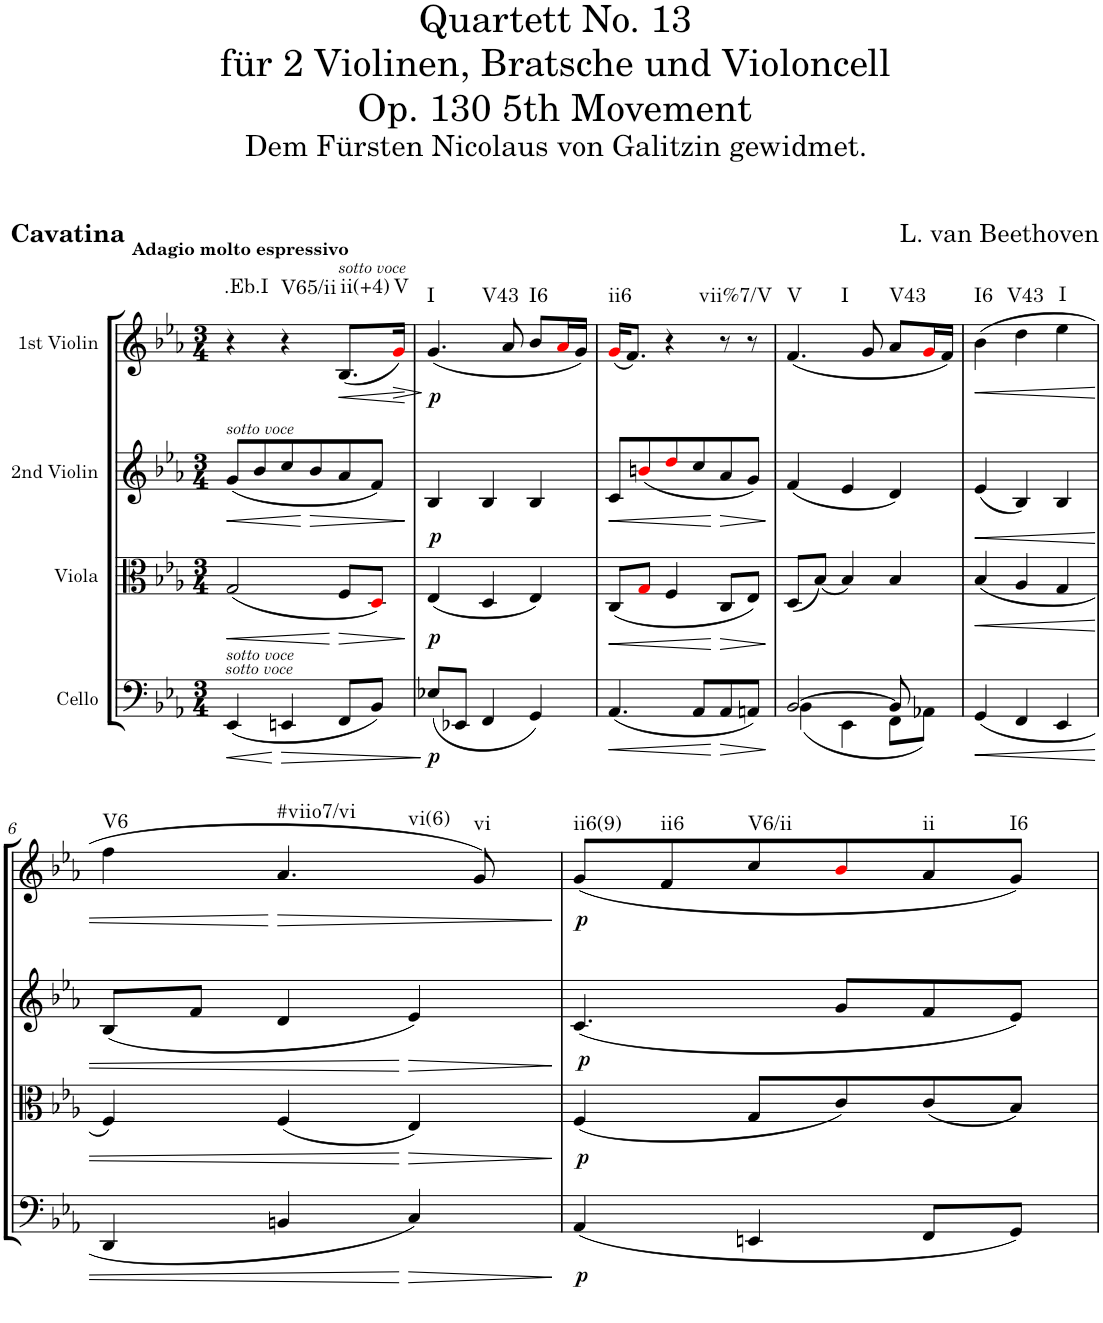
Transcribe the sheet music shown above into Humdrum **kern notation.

**kern	**dynam	**kern	**dynam	**kern	**dynam	**kern	**dynam	**harte
*part4	*part4	*part3	*part3	*part2	*part2	*part1	*part1	*part1
*staff4	*staff4	*staff3	*staff3	*staff2	*staff2	*staff1	*staff1	*
*I"Cello	*	*I"Viola	*	*I"2nd Violin	*	*I"1st Violin	*	*
*	*	*I'Vla	*	*I'Vln	*	*I'Vln	*	*
*clefF4	*	*clefC3	*	*clefG2	*	*clefG2	*	*
*k[b-e-a-]	*	*k[b-e-a-]	*	*k[b-e-a-]	*	*k[b-e-a-]	*	*
*E-:	*	*E-:	*	*E-:	*	*E-:	*	*
*M3/4	*	*M3/4	*	*M3/4	*	*M3/4	*	*
=1	=1	=1	=1	=1	=1	=1	=1	=1
!	!	!	!	!	!	!LO:TX:a:B:t=Adagio molto espressivo	!	!
!	!	!	!	!LO:TX:a:i:t=sotto voce	!	!	!	!
!	!	!LO:TX:b:i:t=sotto voce	!	!	!	!	!	!
!LO:TX:a:i:t=sotto voce	!	!	!	!	!	!	!	!
!	!LO:HP:b	!	!LO:HP:b	!	!LO:HP:b	!	!	!LO:H:kt=.Eb.I
(4EE-/	<	(2G/	<	(8g/L	<	4r	.	N
.	.	.	.	8b-/	.	.	.	.
!	!LO:HP:n=1:b	!	!	!	!	!	!	!LO:H:kt=V65/ii
4EEn/	[ >	.	.	8cc/	.	4r	.	N
!	!	!	!	!	!LO:HP:n=1:b	!	!	!
.	.	.	.	8b-/	[ >	.	.	.
!	!	!	!	!	!	!LO:TX:a:i:t=sotto voce	!	!
!	!	!	!LO:HP:n=1:b	!	!	!	!LO:HP:b	!LO:H:kt=ii(+4)
8FF/L	.	8F/L	[ >	8a-/	.	(8.B-/L	<	N
8BB-/J)	.	8Di/J)	.	8f/J)	.	.	.	.
!	!	!	!	!	!	!	!LO:HP:b	!LO:H:kt=V
.	.	.	.	.	.	16gi/Jk)	>	N
.	]	.	]	.	]	.	[ ]	.
=2	=2	=2	=2	=2	=2	=2	=2	=2
!	!LO:DY:b	!	!LO:DY:b	!	!	!	!	!
!	!	!	!LO:DY:n=1:a	!	!	!	!LO:DY:b	!LO:H:n=1:kt=I
!	!	!	!	!	!	!	!	!LO:H:n=2:kt=V43
(8E-X/L	p	(4E-/	p p	4B-/	.	(4.g/	p	N N
8EE-X/J	.	.	.	.	.	.	.	.
4FF/	.	4D/	.	4B-/	.	.	.	.
.	.	.	.	.	.	8a-/	.	.
!	!	!	!	!	!	!	!	!LO:H:kt=I6
4GG/)	.	4E-/)	.	4B-/	.	8b-/L	.	N
.	.	.	.	.	.	16a-i/L	.	.
.	.	.	.	.	.	16g/JJ)	.	.
=3	=3	=3	=3	=3	=3	=3	=3	=3
!	!LO:HP:b	!	!LO:HP:b	!	!LO:HP:b	!	!	!LO:H:kt=ii6
(4.AA-/	<	(8C/L	<	8c/L	<	(16gi/KL	.	N
.	.	.	.	.	.	8.f/J)	.	.
.	.	8Gi/J	.	(8bni/	.	.	.	.
.	.	4F/	.	8ddi/	.	4r	.	.
8AA-/L	.	.	.	8cc/	.	.	.	.
!	!LO:HP:n=1:b	!	!LO:HP:n=1:b	!	!LO:HP:n=1:b	!	!	!
8AA-/	[ >	8C/L	[ >	8a-/	[ >	8r	.	.
!	!	!	!	!	!	!	!	!LO:H:kt=vii%7/V
8AAn/J)	.	8E-/J)	.	8g/J)	.	8r	.	N
.	]	.	]	.	]	.	.	.
=4	=4	=4	=4	=4	=4	=4	=4	=4
*^	*	*	*	*	*	*	*	*
!	!	!	!	!	!	!	!	!	!LO:H:n=1:kt=V
!	!	!	!	!	!	!	!	!	!LO:H:n=2:kt=I
[>2BB-/	(4BB-\	.	(8D/L	.	(4f/	.	(4.f/	.	N N
.	.	.	(8B-/J)	.	.	.	.	.	.
.	4EE-\	.	4B-/)	.	4e-/	.	.	.	.
.	.	.	.	.	.	.	8g/	.	.
!	!	!	!	!	!	!	!	!	!LO:H:kt=V43
8BB-/]	8FF\L	.	4B-/	.	4d/)	.	8a-/L	.	N
8ryy	8AA-X\J)	.	.	.	.	.	16gi/L	.	.
.	.	.	.	.	.	.	16f/JJ)	.	.
*v	*v	*	*	*	*	*	*	*	*
=5	=5	=5	=5	=5	=5	=5	=5	=5
!	!LO:HP:b	!	!LO:HP:b	!	!LO:HP:b	!	!LO:HP:b	!LO:H:kt=I6
(4GG/	<	(4B-/	<	(4e-/	<	(4b-\	<	N
!	!	!	!	!	!	!	!	!LO:H:kt=V43
4FF/	.	4A-/	.	4B-/)	.	4dd\	.	N
!	!	!	!	!	!	!	!	!LO:H:kt=I
4EE-/	.	4G/	.	4B-/	.	4ee-\	.	N
!!LO:LB:g=z
=6	=6	=6	=6	=6	=6	=6	=6	=6
!	!	!	!	!	!	!	!	!LO:H:kt=V6
4DD/	.	4F/)	.	(8B-/L	.	4ff\	.	N
.	.	.	.	8f/J	.	.	.	.
!	!	!	!	!	!	!	!LO:HP:n=1:b	!LO:H:n=1:kt=#viio7/vi
!	!	!	!	!	!	!	!	!LO:H:n=2:kt=vi(6)
4BBn/	.	(4F/	.	4d/	.	4.a-/	[ >	N N
!	!LO:HP:n=1:b	!	!LO:HP:n=1:b	!	!LO:HP:n=1:b	!	!	!
4C/)	[ >	4E-/)	[ >	4e-/)	[ >	.	.	.
!	!	!	!	!	!	!	!	!LO:H:kt=vi
.	.	.	.	.	.	8g/)	.	N
.	]	.	]	.	]	.	]	.
=7	=7	=7	=7	=7	=7	=7	=7	=7
!	!LO:DY:b	!	!LO:DY:b	!	!	!	!	!
!	!	!	!LO:DY:n=1:a	!	!	!	!LO:DY:b	!LO:H:kt=ii6(9)
(4AA-/	p	(4F/	p p	(4.c/	.	(8g/L	p	N
!	!	!	!	!	!	!	!	!LO:H:kt=ii6
.	.	.	.	.	.	8f/	.	N
!	!	!	!	!	!	!	!	!LO:H:kt=V6/ii
4EEn/	.	8G/L	.	.	.	8cc/	.	N
.	.	8c/)	.	8g/L	.	8b-i/	.	.
!	!	!	!	!	!	!	!	!LO:H:kt=ii
8FF/L	.	(8c/	.	8f/	.	8a-/	.	N
!	!	!	!	!	!	!	!	!LO:H:kt=I6
8GG/J)	.	8B-/J)	.	8e-/J)	.	8g/J)	.	N
=	=	=	=	=	=	=	=	=
*-	*-	*-	*-	*-	*-	*-	*-	*-
